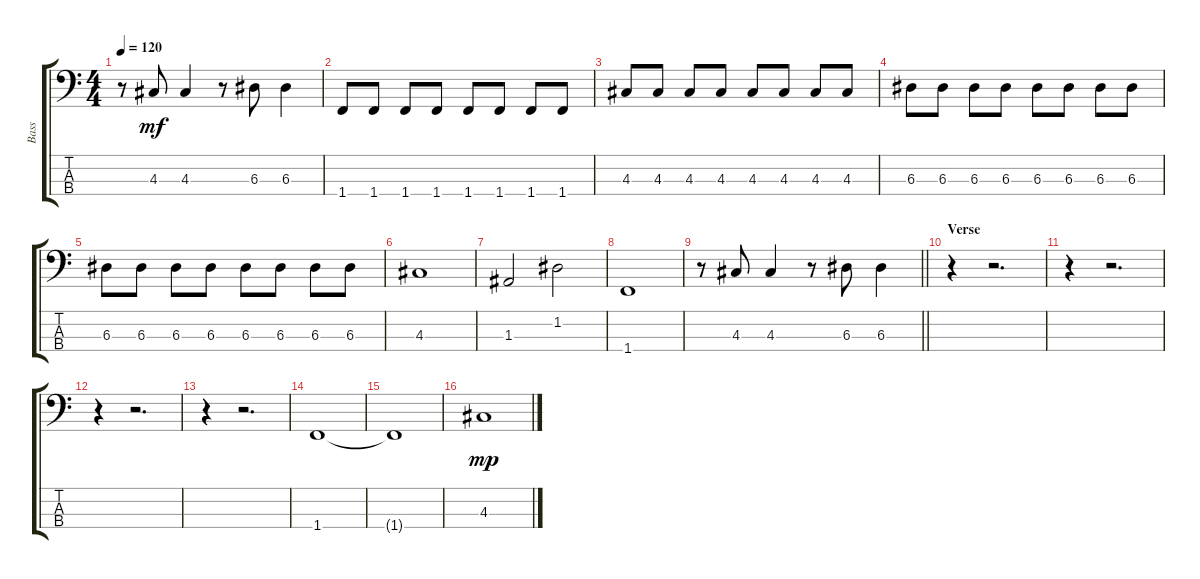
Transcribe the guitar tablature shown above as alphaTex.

\track ("Bass" "Bass") {instrument electricbasspick}
\staff {score tabs}
\tuning (G2 D2 A1 E1) {hide}
\ts (4 4)
\tempo 120
\clef f4
\ks c
r.8{dy mf} 4.3.8 4.3.4 r.8 6.3.8 6.3.4 |
1.4.8 1.4.8 1.4.8 1.4.8 1.4.8 1.4.8 1.4.8 1.4.8 |
4.3.8 4.3.8 4.3.8 4.3.8 4.3.8 4.3.8 4.3.8 4.3.8 |
6.3.8 6.3.8 6.3.8 6.3.8 6.3.8 6.3.8 6.3.8 6.3.8 |
6.3.8 6.3.8 6.3.8 6.3.8 6.3.8 6.3.8 6.3.8 6.3.8 |
4.3.1 |
1.3.2 1.2.2 |
1.4.1 |
\barLineRight lightlight
r.8 4.3.8 4.3.4 r.8 6.3.8 6.3.4 |
\section ("" "Verse")
r.4 r.2{d} |
r.4 r.2{d} |
r.4 r.2{d} |
r.4 r.2{d} |
1.4.1 |
1.4{t}.1 |
4.3.1{dy mp}
